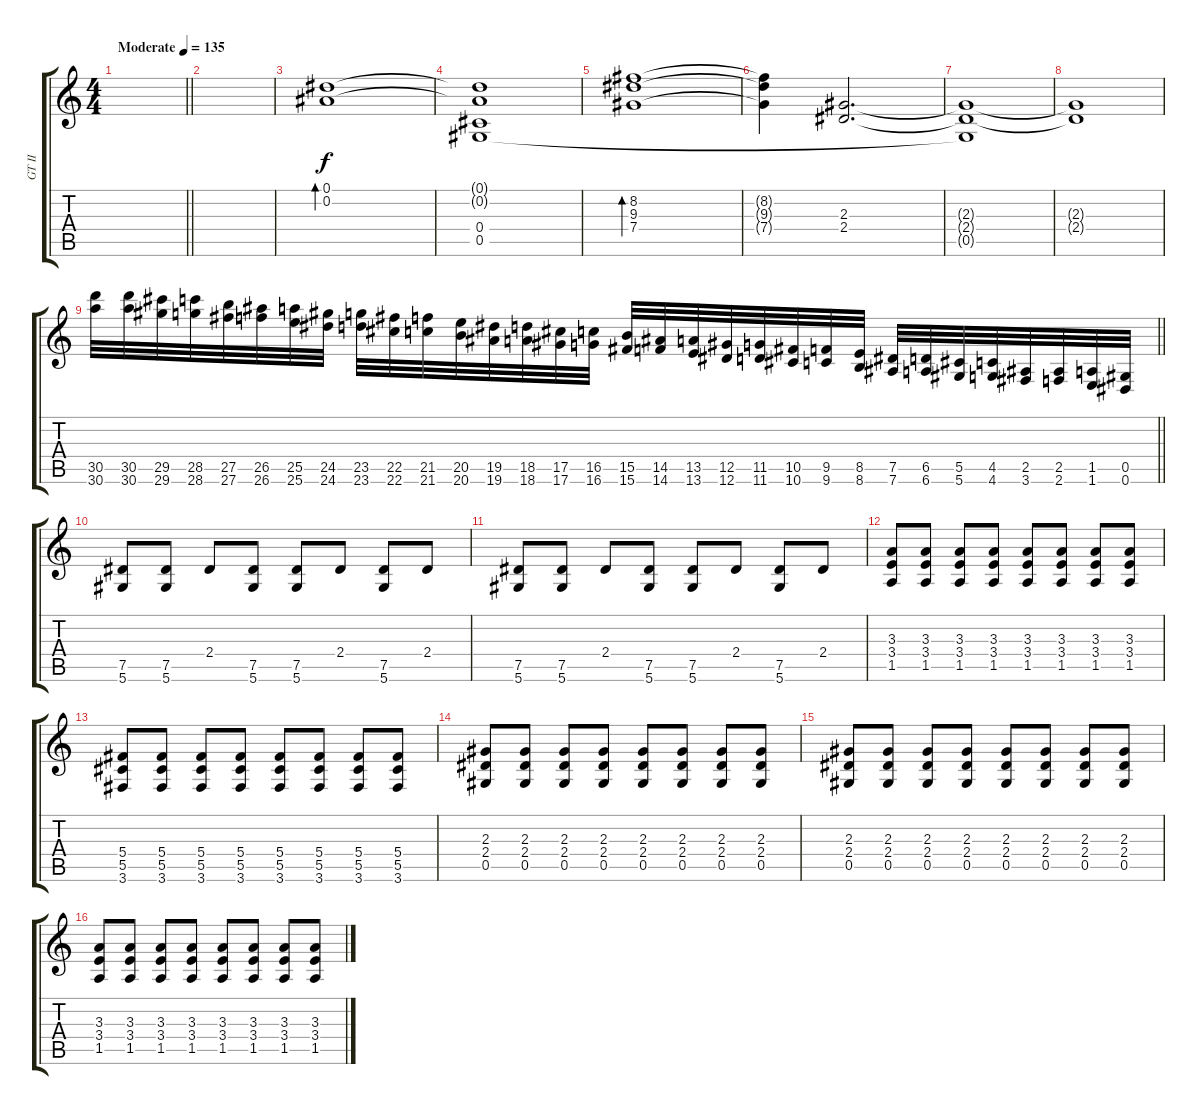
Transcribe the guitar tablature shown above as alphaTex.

\track ("GT II" "GT II") {instrument overdrivenguitar}
\staff {score tabs}
\tuning (Eb4 Bb3 Gb3 Db3 Ab2 Eb2) {hide}
\ts (4 4)
\tempo (135 "Moderate")
\clef g2
\barLineRight lightlight
\ks c
|
\section ("" "")
|
(0.1 0.2).1{bd 240} |
(0.1{t} 0.2{t} 0.4 0.5).1 |
(8.2 9.3 7.4).1{bd 240} |
(8.2{t} 9.3{t} 7.4{t}).4 (2.3 2.4).2{d} |
(2.3{t} 2.4{t} 0.5{t}).1 |
(2.3{t} 2.4{t}).1 |
\barLineRight lightlight
(30.5 30.6).32{volume 10 instrument guitarharmonics} (30.5 30.6).32 (29.5 29.6).32 (28.5 28.6).32 (27.5 27.6).32 (26.5 26.6).32 (25.5 25.6).32 (24.5 24.6).32 (23.5 23.6).32 (22.5 22.6).32 (21.5 21.6).32 (20.5 20.6).32 (19.5 19.6).32 (18.5 18.6).32 (17.5 17.6).32 (16.5 16.6).32 (15.5 15.6).32 (14.5 14.6).32 (13.5 13.6).32 (12.5 12.6).32 (11.5 11.6).32 (10.5 10.6).32 (9.5 9.6).32 (8.5 8.6).32 (7.5 7.6).32 (6.5 6.6).32 (5.5 5.6).32 (4.5 4.6).32 (2.5 3.6).32 (2.5 2.6).32 (1.5 1.6).32 (0.5 0.6).32 |
\section ("" "")
(7.5 5.6).8{instrument overdrivenguitar} (7.5 5.6).8 2.4.8 (7.5 5.6).8 (7.5 5.6).8 2.4.8 (7.5 5.6).8 2.4.8 |
(7.5 5.6).8 (7.5 5.6).8 2.4.8 (7.5 5.6).8 (7.5 5.6).8 2.4.8 (7.5 5.6).8 2.4.8 |
(3.3 3.4 1.5).8 (3.3 3.4 1.5).8 (3.3 3.4 1.5).8 (3.3 3.4 1.5).8 (3.3 3.4 1.5).8 (3.3 3.4 1.5).8 (3.3 3.4 1.5).8 (3.3 3.4 1.5).8 |
(5.4 5.5 3.6).8 (5.4 5.5 3.6).8 (5.4 5.5 3.6).8 (5.4 5.5 3.6).8 (5.4 5.5 3.6).8 (5.4 5.5 3.6).8 (5.4 5.5 3.6).8 (5.4 5.5 3.6).8 |
(2.3 2.4 0.5).8 (2.3 2.4 0.5).8 (2.3 2.4 0.5).8 (2.3 2.4 0.5).8 (2.3 2.4 0.5).8 (2.3 2.4 0.5).8 (2.3 2.4 0.5).8 (2.3 2.4 0.5).8 |
(2.3 2.4 0.5).8 (2.3 2.4 0.5).8 (2.3 2.4 0.5).8 (2.3 2.4 0.5).8 (2.3 2.4 0.5).8 (2.3 2.4 0.5).8 (2.3 2.4 0.5).8 (2.3 2.4 0.5).8 |
(3.3 3.4 1.5).8 (3.3 3.4 1.5).8 (3.3 3.4 1.5).8 (3.3 3.4 1.5).8 (3.3 3.4 1.5).8 (3.3 3.4 1.5).8 (3.3 3.4 1.5).8 (3.3 3.4 1.5).8
